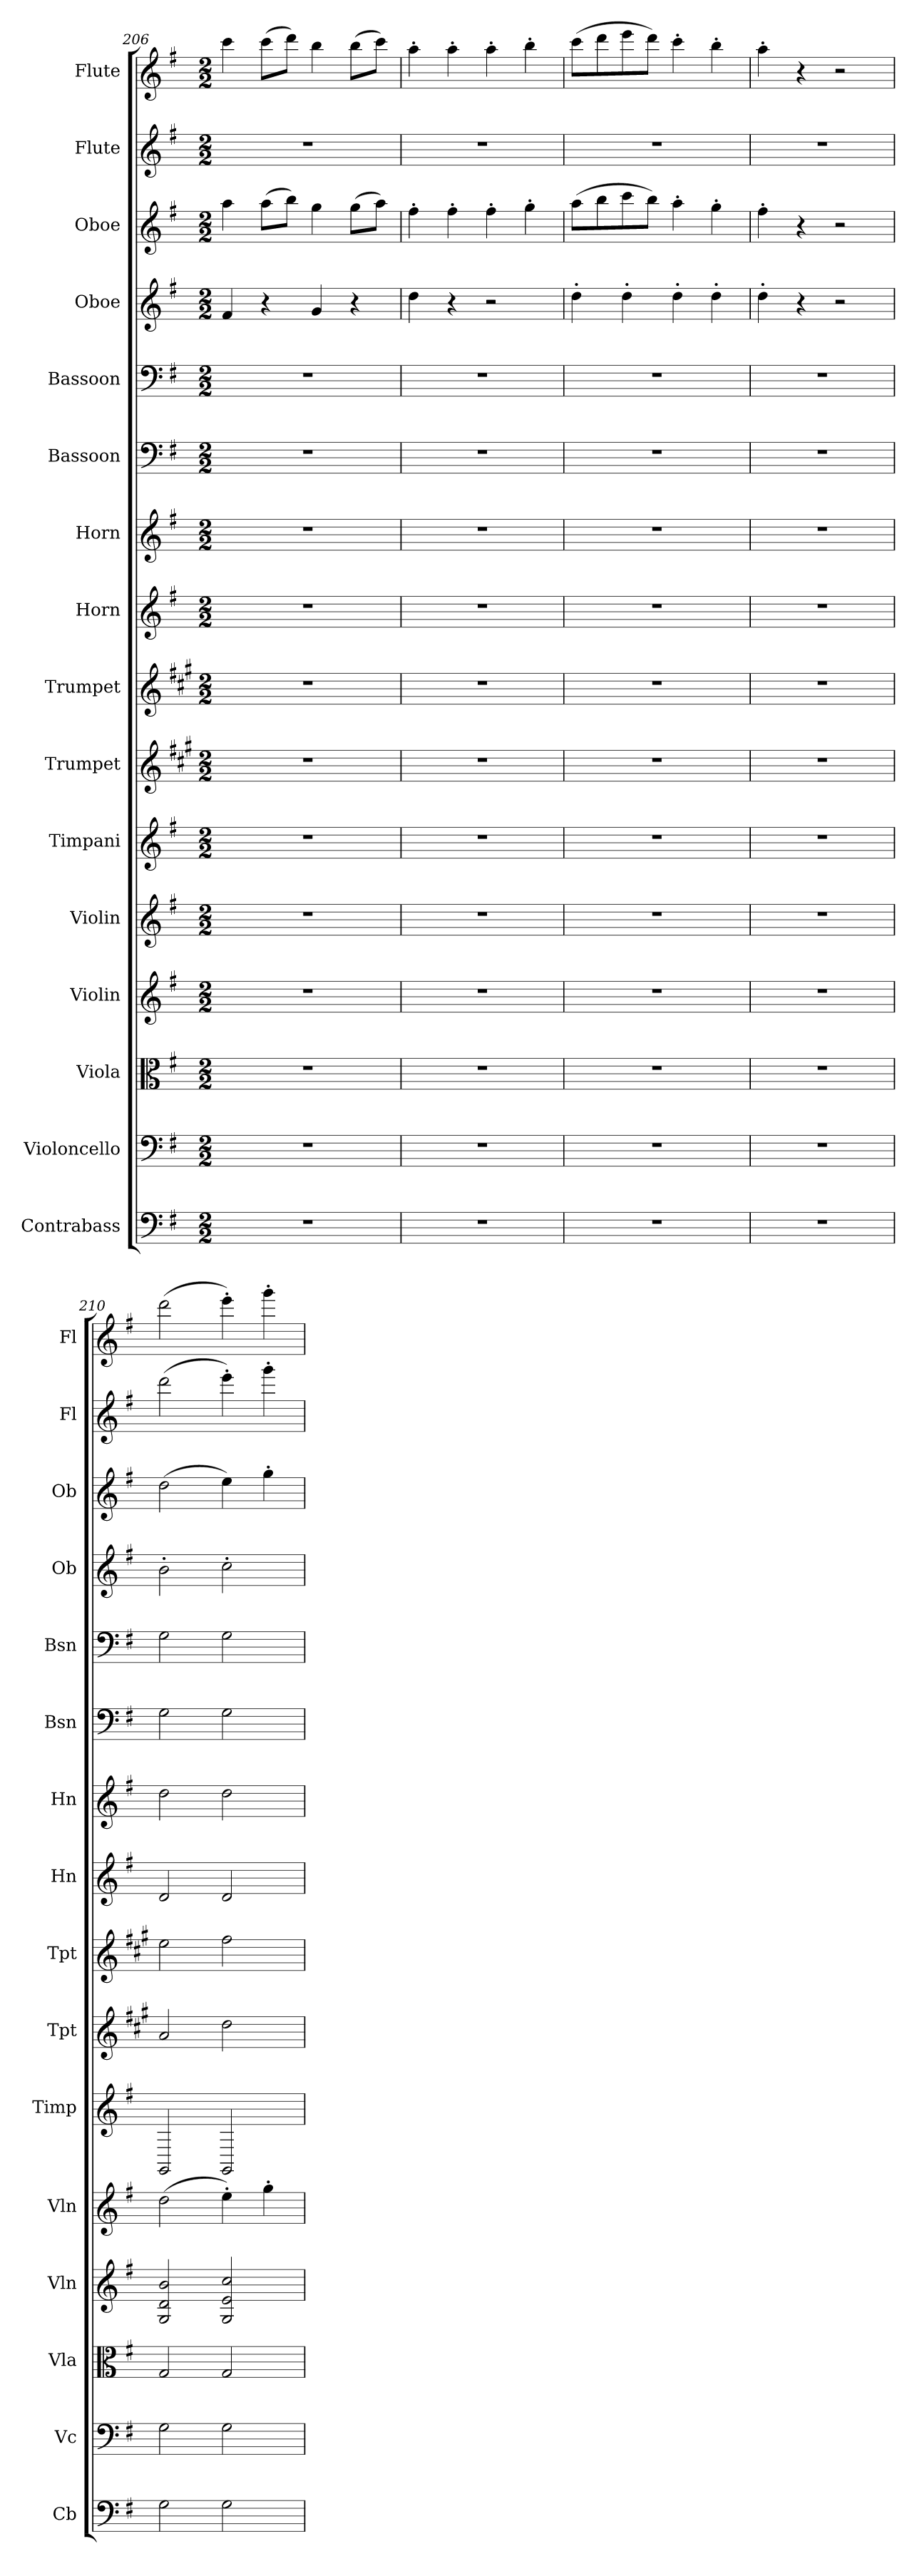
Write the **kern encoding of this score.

**kern	**kern	**kern	**kern	**kern	**kern	**kern	**kern	**kern	**kern	**kern	**kern	**kern	**kern	**kern	**kern
*part16	*part15	*part14	*part13	*part12	*part11	*part10	*part9	*part8	*part7	*part6	*part5	*part4	*part3	*part2	*part1
*staff16	*staff15	*staff14	*staff13	*staff12	*staff11	*staff10	*staff9	*staff8	*staff7	*staff6	*staff5	*staff4	*staff3	*staff2	*staff1
*I"Contrabass	*I"Violoncello	*I"Viola	*I"Violin	*I"Violin	*I"Timpani	*I"Trumpet	*I"Trumpet	*I"Horn	*I"Horn	*I"Bassoon	*I"Bassoon	*I"Oboe	*I"Oboe	*I"Flute	*I"Flute
*I'Cb	*I'Vc	*I'Vla	*I'Vln	*I'Vln	*I'Timp	*I'Tpt	*I'Tpt	*I'Hn	*I'Hn	*I'Bsn	*I'Bsn	*I'Ob	*I'Ob	*I'Fl	*I'Fl
*clefF4	*clefF4	*clefC3	*clefG2	*clefG2	*clefG2	*clefG2	*clefG2	*clefG2	*clefG2	*clefF4	*clefF4	*clefG2	*clefG2	*clefG2	*clefG2
*ITrd7c12	*	*	*	*	*	*ITrd1c2	*ITrd1c2	*ITrd4c7	*ITrd4c7	*	*	*	*	*	*
*k[f#]	*k[f#]	*k[f#]	*k[f#]	*k[f#]	*k[f#]	*k[f#]	*k[f#]	*k[]	*k[]	*k[f#]	*k[f#]	*k[f#]	*k[f#]	*k[f#]	*k[f#]
*M2/2	*M2/2	*M2/2	*M2/2	*M2/2	*M2/2	*M2/2	*M2/2	*M2/2	*M2/2	*M2/2	*M2/2	*M2/2	*M2/2	*M2/2	*M2/2
=206	=206	=206	=206	=206	=206	=206	=206	=206	=206	=206	=206	=206	=206	=206	=206
1r	1r	1r	1r	1r	1r	1r	1r	1r	1r	1r	1r	4f#/	4aa\	1r	4ccc\
.	.	.	.	.	.	.	.	.	.	.	.	4r	(>8aa\L	.	(>8ccc\L
.	.	.	.	.	.	.	.	.	.	.	.	.	8bb\J)	.	8ddd\J)
.	.	.	.	.	.	.	.	.	.	.	.	4g/	4gg\	.	4bb\
.	.	.	.	.	.	.	.	.	.	.	.	4r	(>8gg\L	.	(>8bb\L
.	.	.	.	.	.	.	.	.	.	.	.	.	8aa\J)	.	8ccc\J)
=207	=207	=207	=207	=207	=207	=207	=207	=207	=207	=207	=207	=207	=207	=207	=207
1r	1r	1r	1r	1r	1r	1r	1r	1r	1r	1r	1r	4dd\	4ff#'\	1r	4aa'\
.	.	.	.	.	.	.	.	.	.	.	.	4r	4ff#'\	.	4aa'\
.	.	.	.	.	.	.	.	.	.	.	.	2r	4ff#'\	.	4aa'\
.	.	.	.	.	.	.	.	.	.	.	.	.	4gg'\	.	4bb'\
=208	=208	=208	=208	=208	=208	=208	=208	=208	=208	=208	=208	=208	=208	=208	=208
1r	1r	1r	1r	1r	1r	1r	1r	1r	1r	1r	1r	4dd'\	(>8aa\L	1r	(>8ccc\L
.	.	.	.	.	.	.	.	.	.	.	.	.	8bb\	.	8ddd\
.	.	.	.	.	.	.	.	.	.	.	.	4dd'\	8ccc\	.	8eee\
.	.	.	.	.	.	.	.	.	.	.	.	.	8bb\J)	.	8ddd\J)
.	.	.	.	.	.	.	.	.	.	.	.	4dd'\	4aa'\	.	4ccc'\
.	.	.	.	.	.	.	.	.	.	.	.	4dd'\	4gg'\	.	4bb'\
=209	=209	=209	=209	=209	=209	=209	=209	=209	=209	=209	=209	=209	=209	=209	=209
1r	1r	1r	1r	1r	1r	1r	1r	1r	1r	1r	1r	4dd'\	4ff#'\	1r	4aa'\
.	.	.	.	.	.	.	.	.	.	.	.	4r	4r	.	4r
.	.	.	.	.	.	.	.	.	.	.	.	2r	2r	.	2r
=210	=210	=210	=210	=210	=210	=210	=210	=210	=210	=210	=210	=210	=210	=210	=210
2GG\	2G\	2G/	2G/ 2d/ 2b/	(>2dd\	2GG/	2g/	2dd\	2G/	2g\	2G\	2G\	2b'\	(>2dd\	(>2ddd\	(>2ddd\
2GG\	2G\	2G/	2G/ 2e/ 2cc/	4ee'\)	2GG/	2cc\	2ee\	2G/	2g\	2G\	2G\	2cc'\	4ee\)	4eee'\)	4eee'\)
.	.	.	.	4gg'\	.	.	.	.	.	.	.	.	4gg'\	4ggg'\	4ggg'\
=	=	=	=	=	=	=	=	=	=	=	=	=	=	=	=
*-	*-	*-	*-	*-	*-	*-	*-	*-	*-	*-	*-	*-	*-	*-	*-
